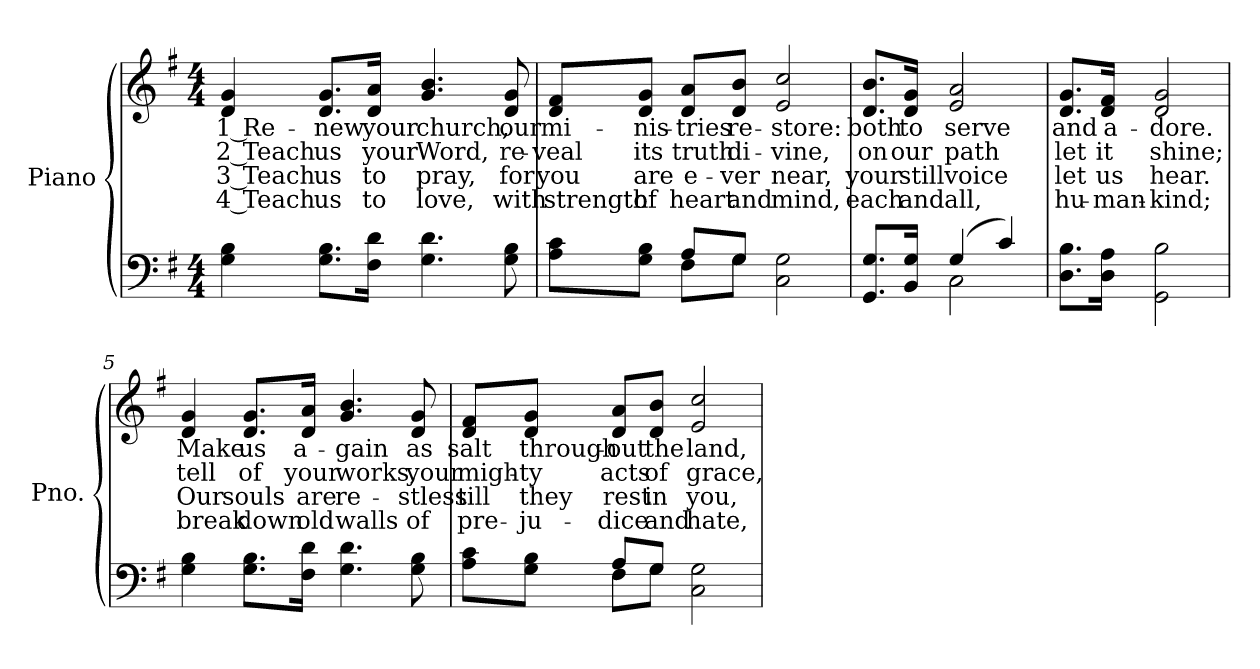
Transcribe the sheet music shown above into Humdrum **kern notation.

**kern	**kern	**text	**text	**text	**text
*part2	*part1	*part1	*part1	*part1	*part1
*staff2	*staff1	*staff1	*staff1	*staff1	*staff1
*I"Piano	*I"Piano	*	*	*	*
*I'Pno.	*I'Pno.	*	*	*	*
!!LO:PB:g=z
*clefF4	*clefG2	*	*	*	*
*k[f#]	*k[f#]	*	*	*	*
*G:	*G:	*	*	*	*
*M4/4	*M4/4	*	*	*	*
=1	=1	=1	=1	=1	=1
!	!	!LO:LY:b:color=#000000	!LO:LY:b:color=#000000	!LO:LY:b:color=#000000	!LO:LY:b:color=#000000
4Gi\ 4Bi	4di/ 4gi	1 Re-	2 Teach	3 Teach	4 Teach
!	!	!LO:LY:b:color=#000000	!LO:LY:b:color=#000000	!LO:LY:b:color=#000000	!LO:LY:b:color=#000000
8.Gi\ 8.Bi\L	8.di/ 8.gi/L	-new	us	us	us
!	!	!LO:LY:b:color=#000000	!LO:LY:b:color=#000000	!LO:LY:b:color=#000000	!LO:LY:b:color=#000000
16F#i\ 16di\Jk	16di/ 16ai/Jk	your	your	to	to
!	!	!LO:LY:b:color=#000000	!LO:LY:b:color=#000000	!LO:LY:b:color=#000000	!LO:LY:b:color=#000000
4.Gi\ 4.di	4.gi/ 4.bi	church,	Word,	pray,	love,
!	!	!LO:LY:b:color=#000000	!LO:LY:b:color=#000000	!LO:LY:b:color=#000000	!LO:LY:b:color=#000000
8Gi\ 8Bi	8di/ 8gi	our	re-	for	with
=2	=2	=2	=2	=2	=2
*^	*	*	*	*	*
!	!	!	!LO:LY:b:color=#000000	!LO:LY:b:color=#000000	!LO:LY:b:color=#000000	!LO:LY:b:color=#000000
8Ai\ 8ci\L	4ryy	8di/ 8f#i/L	mi-	-veal	you	strength
!	!	!	!LO:LY:b:color=#000000	!LO:LY:b:color=#000000	!LO:LY:b:color=#000000	!LO:LY:b:color=#000000
8Gi\ 8Bi\J	.	8di/ 8gi/J	-nis-	its	are	of
!	!	!	!LO:LY:b:color=#000000	!LO:LY:b:color=#000000	!LO:LY:b:color=#000000	!LO:LY:b:color=#000000
8Ai/L	8F#i\L	8di/ 8ai/L	-tries	truth	e-	-heart
!	!	!	!LO:LY:b:color=#000000	!LO:LY:b:color=#000000	!LO:LY:b:color=#000000	!LO:LY:b:color=#000000
8Gi/J	8Gi\J	8di/ 8bi/J	re-	di-	ver	and
!	!	!	!LO:LY:b:color=#000000	!LO:LY:b:color=#000000	!LO:LY:b:color=#000000	!LO:LY:b:color=#000000
2Ci\ 2Gi	2ryy	2ei/ 2cci	-store:	-vine,	near,	mind,
=3	=3	=3	=3	=3	=3	=3
!	!	!	!LO:LY:b:color=#000000	!LO:LY:b:color=#000000	!LO:LY:b:color=#000000	!LO:LY:b:color=#000000
8.GGi/ 8.Gi/L	4ryy	8.di/ 8.bi/L	both	on	your	each
!	!	!	!LO:LY:b:color=#000000	!LO:LY:b:color=#000000	!LO:LY:b:color=#000000	!LO:LY:b:color=#000000
16BBi/ 16Gi/Jk	.	16di/ 16gi/Jk	to	our	still	and
!	!	!	!LO:LY:b:color=#000000	!LO:LY:b:color=#000000	!LO:LY:b:color=#000000	!LO:LY:b:color=#000000
(4Gi/	2Ci\	2ei/ 2ai	serve	path	voice	all,
4ci/)	.	.	.	.	.	.
*v	*v	*	*	*	*	*
!!LO:LB:g=z
=4	=4	=4	=4	=4	=4
!	!	!LO:LY:b:color=#000000	!LO:LY:b:color=#000000	!LO:LY:b:color=#000000	!LO:LY:b:color=#000000
8.Di\ 8.Bi\L	8.di/ 8.gi/L	and	let	let	hu-
!	!	!LO:LY:b:color=#000000	!LO:LY:b:color=#000000	!LO:LY:b:color=#000000	!LO:LY:b:color=#000000
16Di\ 16Ai\Jk	16di/ 16f#i/Jk	a-	it	-us	man-
!	!	!LO:LY:b:color=#000000	!LO:LY:b:color=#000000	!LO:LY:b:color=#000000	!LO:LY:b:color=#000000
2GGi\ 2Bi	2di/ 2gi	-dore.	shine;	-hear.	kind;
=5	=5	=5	=5	=5	=5
!	!	!LO:LY:b:color=#000000	!LO:LY:b:color=#000000	!LO:LY:b:color=#000000	!LO:LY:b:color=#000000
4Gi\ 4Bi	4di/ 4gi	Make	tell	Our	break
!	!	!LO:LY:b:color=#000000	!LO:LY:b:color=#000000	!LO:LY:b:color=#000000	!LO:LY:b:color=#000000
8.Gi\ 8.Bi\L	8.di/ 8.gi/L	us	of	souls	down
!	!	!LO:LY:b:color=#000000	!LO:LY:b:color=#000000	!LO:LY:b:color=#000000	!LO:LY:b:color=#000000
16F#i\ 16di\Jk	16di/ 16ai/Jk	a-	your	are	old
!	!	!LO:LY:b:color=#000000	!LO:LY:b:color=#000000	!LO:LY:b:color=#000000	!LO:LY:b:color=#000000
4.Gi\ 4.di	4.gi/ 4.bi	-gain	works,	re-	-walls
!	!	!LO:LY:b:color=#000000	!LO:LY:b:color=#000000	!LO:LY:b:color=#000000	!LO:LY:b:color=#000000
8Gi\ 8Bi	8di/ 8gi	as	your	stless	of
=6	=6	=6	=6	=6	=6
*^	*	*	*	*	*
!	!	!	!LO:LY:b:color=#000000	!LO:LY:b:color=#000000	!LO:LY:b:color=#000000	!LO:LY:b:color=#000000
8Ai\ 8ci\L	4ryy	8di/ 8f#i/L	salt	migh-	till	pre-
!	!	!	!LO:LY:b:color=#000000	!LO:LY:b:color=#000000	!LO:LY:b:color=#000000	!LO:LY:b:color=#000000
8Gi\ 8Bi\J	.	8di/ 8gi/J	through-	-ty	-they	ju-
!	!	!	!LO:LY:b:color=#000000	!LO:LY:b:color=#000000	!LO:LY:b:color=#000000	!LO:LY:b:color=#000000
8Ai/L	8F#i\L	8di/ 8ai/L	-out	acts	-rest	dice
!	!	!	!LO:LY:b:color=#000000	!LO:LY:b:color=#000000	!LO:LY:b:color=#000000	!LO:LY:b:color=#000000
8Gi/J	8Gi\J	8di/ 8bi/J	the	of	in	and
!	!	!	!LO:LY:b:color=#000000	!LO:LY:b:color=#000000	!LO:LY:b:color=#000000	!LO:LY:b:color=#000000
2Ci\ 2Gi	2ryy	2ei/ 2cci	land,	grace,	you,	hate,
*v	*v	*	*	*	*	*
=	=	=	=	=	=
*-	*-	*-	*-	*-	*-
